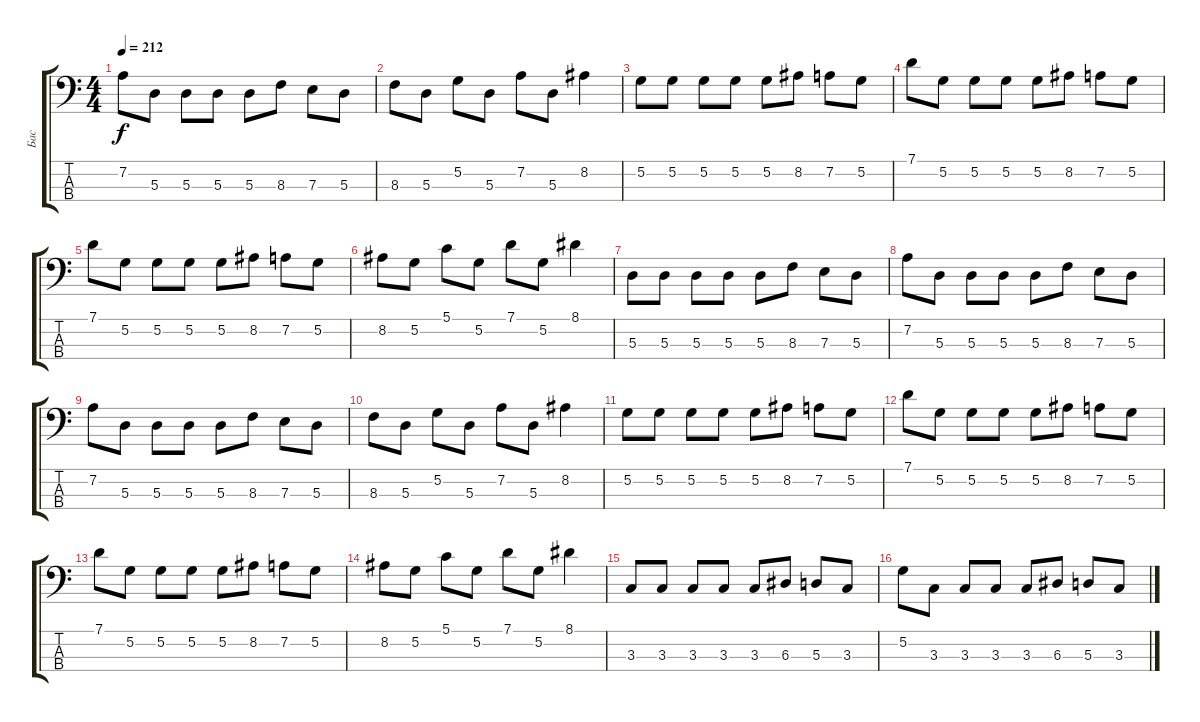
\track ("Бас" "Бас") {instrument electricbassfinger}
\staff {score tabs}
\tuning (G2 D2 A1 E1) {hide}
\ts (4 4)
\tempo 212
\clef f4
\ks c
7.2.8{dy f} 5.3.8 5.3.8 5.3.8 5.3.8 8.3.8 7.3.8 5.3.8 |
8.3.8 5.3.8 5.2.8 5.3.8 7.2.8 5.3.8 8.2.4 |
5.2.8 5.2.8 5.2.8 5.2.8 5.2.8 8.2.8 7.2.8 5.2.8 |
7.1.8 5.2.8 5.2.8 5.2.8 5.2.8 8.2.8 7.2.8 5.2.8 |
7.1.8 5.2.8 5.2.8 5.2.8 5.2.8 8.2.8 7.2.8 5.2.8 |
8.2.8 5.2.8 5.1.8 5.2.8 7.1.8 5.2.8 8.1.4 |
5.3.8 5.3.8 5.3.8 5.3.8 5.3.8 8.3.8 7.3.8 5.3.8 |
7.2.8 5.3.8 5.3.8 5.3.8 5.3.8 8.3.8 7.3.8 5.3.8 |
7.2.8 5.3.8 5.3.8 5.3.8 5.3.8 8.3.8 7.3.8 5.3.8 |
8.3.8 5.3.8 5.2.8 5.3.8 7.2.8 5.3.8 8.2.4 |
5.2.8 5.2.8 5.2.8 5.2.8 5.2.8 8.2.8 7.2.8 5.2.8 |
7.1.8 5.2.8 5.2.8 5.2.8 5.2.8 8.2.8 7.2.8 5.2.8 |
7.1.8 5.2.8 5.2.8 5.2.8 5.2.8 8.2.8 7.2.8 5.2.8 |
8.2.8 5.2.8 5.1.8 5.2.8 7.1.8 5.2.8 8.1.4 |
3.3.8 3.3.8 3.3.8 3.3.8 3.3.8 6.3.8 5.3.8 3.3.8 |
5.2.8 3.3.8 3.3.8 3.3.8 3.3.8 6.3.8 5.3.8 3.3.8
